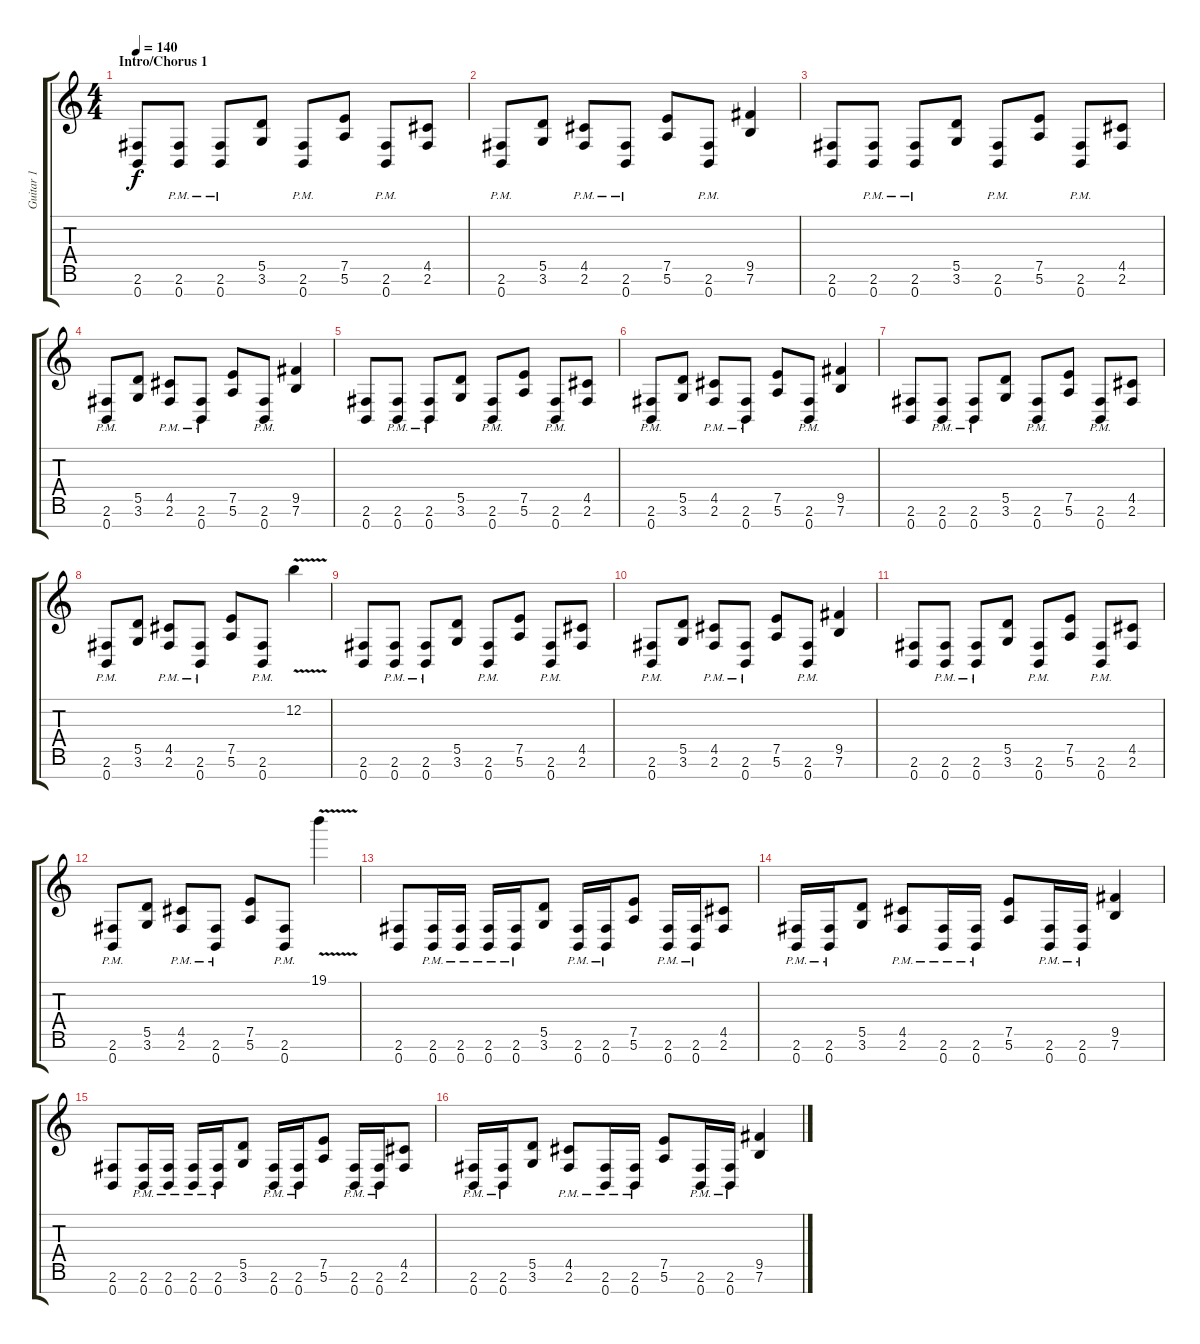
\track ("Guitar 1" "Guitar 1") {instrument distortionguitar}
\staff {score tabs}
\tuning (E4 B3 G3 D3 A2 E2 B1) {hide}
\ts (4 4)
\section ("" "Intro/Chorus 1")
\tempo 140
\clef g2
\ks c
(2.6 0.7).8{dy f instrument distortionguitar} (2.6{pm} 0.7{pm}).8 (2.6{pm} 0.7{pm}).8 (5.5 3.6).8 (2.6{pm} 0.7{pm}).8 (7.5 5.6).8 (2.6{pm} 0.7{pm}).8 (4.5 2.6).8 |
(2.6{pm} 0.7{pm}).8 (5.5 3.6).8 (4.5 2.6{pm}).8 (2.6{pm} 0.7{pm}).8 (7.5 5.6).8 (2.6{pm} 0.7{pm}).8 (9.5 7.6).4 |
(2.6 0.7).8 (2.6{pm} 0.7{pm}).8 (2.6{pm} 0.7{pm}).8 (5.5 3.6).8 (2.6{pm} 0.7{pm}).8 (7.5 5.6).8 (2.6{pm} 0.7{pm}).8 (4.5 2.6).8 |
(2.6{pm} 0.7{pm}).8 (5.5 3.6).8 (4.5 2.6{pm}).8 (2.6{pm} 0.7{pm}).8 (7.5 5.6).8 (2.6{pm} 0.7{pm}).8 (9.5 7.6).4 |
(2.6 0.7).8 (2.6{pm} 0.7{pm}).8 (2.6{pm} 0.7{pm}).8 (5.5 3.6).8 (2.6{pm} 0.7{pm}).8 (7.5 5.6).8 (2.6{pm} 0.7{pm}).8 (4.5 2.6).8 |
(2.6{pm} 0.7{pm}).8 (5.5 3.6).8 (4.5 2.6{pm}).8 (2.6{pm} 0.7{pm}).8 (7.5 5.6).8 (2.6{pm} 0.7{pm}).8 (9.5 7.6).4 |
(2.6 0.7).8 (2.6{pm} 0.7{pm}).8 (2.6{pm} 0.7{pm}).8 (5.5 3.6).8 (2.6{pm} 0.7{pm}).8 (7.5 5.6).8 (2.6{pm} 0.7{pm}).8 (4.5 2.6).8 |
(2.6{pm} 0.7{pm}).8 (5.5 3.6).8 (4.5 2.6{pm}).8 (2.6{pm} 0.7{pm}).8 (7.5 5.6).8 (2.6{pm} 0.7{pm}).8 12.2{v}.4 |
(2.6 0.7).8 (2.6{pm} 0.7{pm}).8 (2.6{pm} 0.7{pm}).8 (5.5 3.6).8 (2.6{pm} 0.7{pm}).8 (7.5 5.6).8 (2.6{pm} 0.7{pm}).8 (4.5 2.6).8 |
(2.6{pm} 0.7{pm}).8 (5.5 3.6).8 (4.5 2.6{pm}).8 (2.6{pm} 0.7{pm}).8 (7.5 5.6).8 (2.6{pm} 0.7{pm}).8 (9.5 7.6).4 |
(2.6 0.7).8 (2.6{pm} 0.7{pm}).8 (2.6{pm} 0.7{pm}).8 (5.5 3.6).8 (2.6{pm} 0.7{pm}).8 (7.5 5.6).8 (2.6{pm} 0.7{pm}).8 (4.5 2.6).8 |
(2.6{pm} 0.7{pm}).8 (5.5 3.6).8 (4.5 2.6{pm}).8 (2.6{pm} 0.7{pm}).8 (7.5 5.6).8 (2.6{pm} 0.7{pm}).8 19.1{v}.4 |
(2.6 0.7).8 (2.6{pm} 0.7{pm}).16 (2.6{pm} 0.7{pm}).16 (2.6{pm} 0.7{pm}).16 (2.6{pm} 0.7{pm}).16 (5.5 3.6).8 (2.6{pm} 0.7{pm}).16 (2.6{pm} 0.7{pm}).16 (7.5 5.6).8 (2.6{pm} 0.7{pm}).16 (2.6{pm} 0.7{pm}).16 (4.5 2.6).8 |
(2.6{pm} 0.7{pm}).16 (2.6{pm} 0.7{pm}).16 (5.5 3.6).8 (4.5 2.6{pm}).8 (2.6{pm} 0.7{pm}).16 (2.6{pm} 0.7{pm}).16 (7.5 5.6).8 (2.6{pm} 0.7{pm}).16 (2.6{pm} 0.7{pm}).16 (9.5 7.6).4 |
(2.6 0.7).8 (2.6{pm} 0.7{pm}).16 (2.6{pm} 0.7{pm}).16 (2.6{pm} 0.7{pm}).16 (2.6{pm} 0.7{pm}).16 (5.5 3.6).8 (2.6{pm} 0.7{pm}).16 (2.6{pm} 0.7{pm}).16 (7.5 5.6).8 (2.6{pm} 0.7{pm}).16 (2.6{pm} 0.7{pm}).16 (4.5 2.6).8 |
(2.6{pm} 0.7{pm}).16 (2.6{pm} 0.7{pm}).16 (5.5 3.6).8 (4.5 2.6{pm}).8 (2.6{pm} 0.7{pm}).16 (2.6{pm} 0.7{pm}).16 (7.5 5.6).8 (2.6{pm} 0.7{pm}).16 (2.6{pm} 0.7{pm}).16 (9.5 7.6).4
